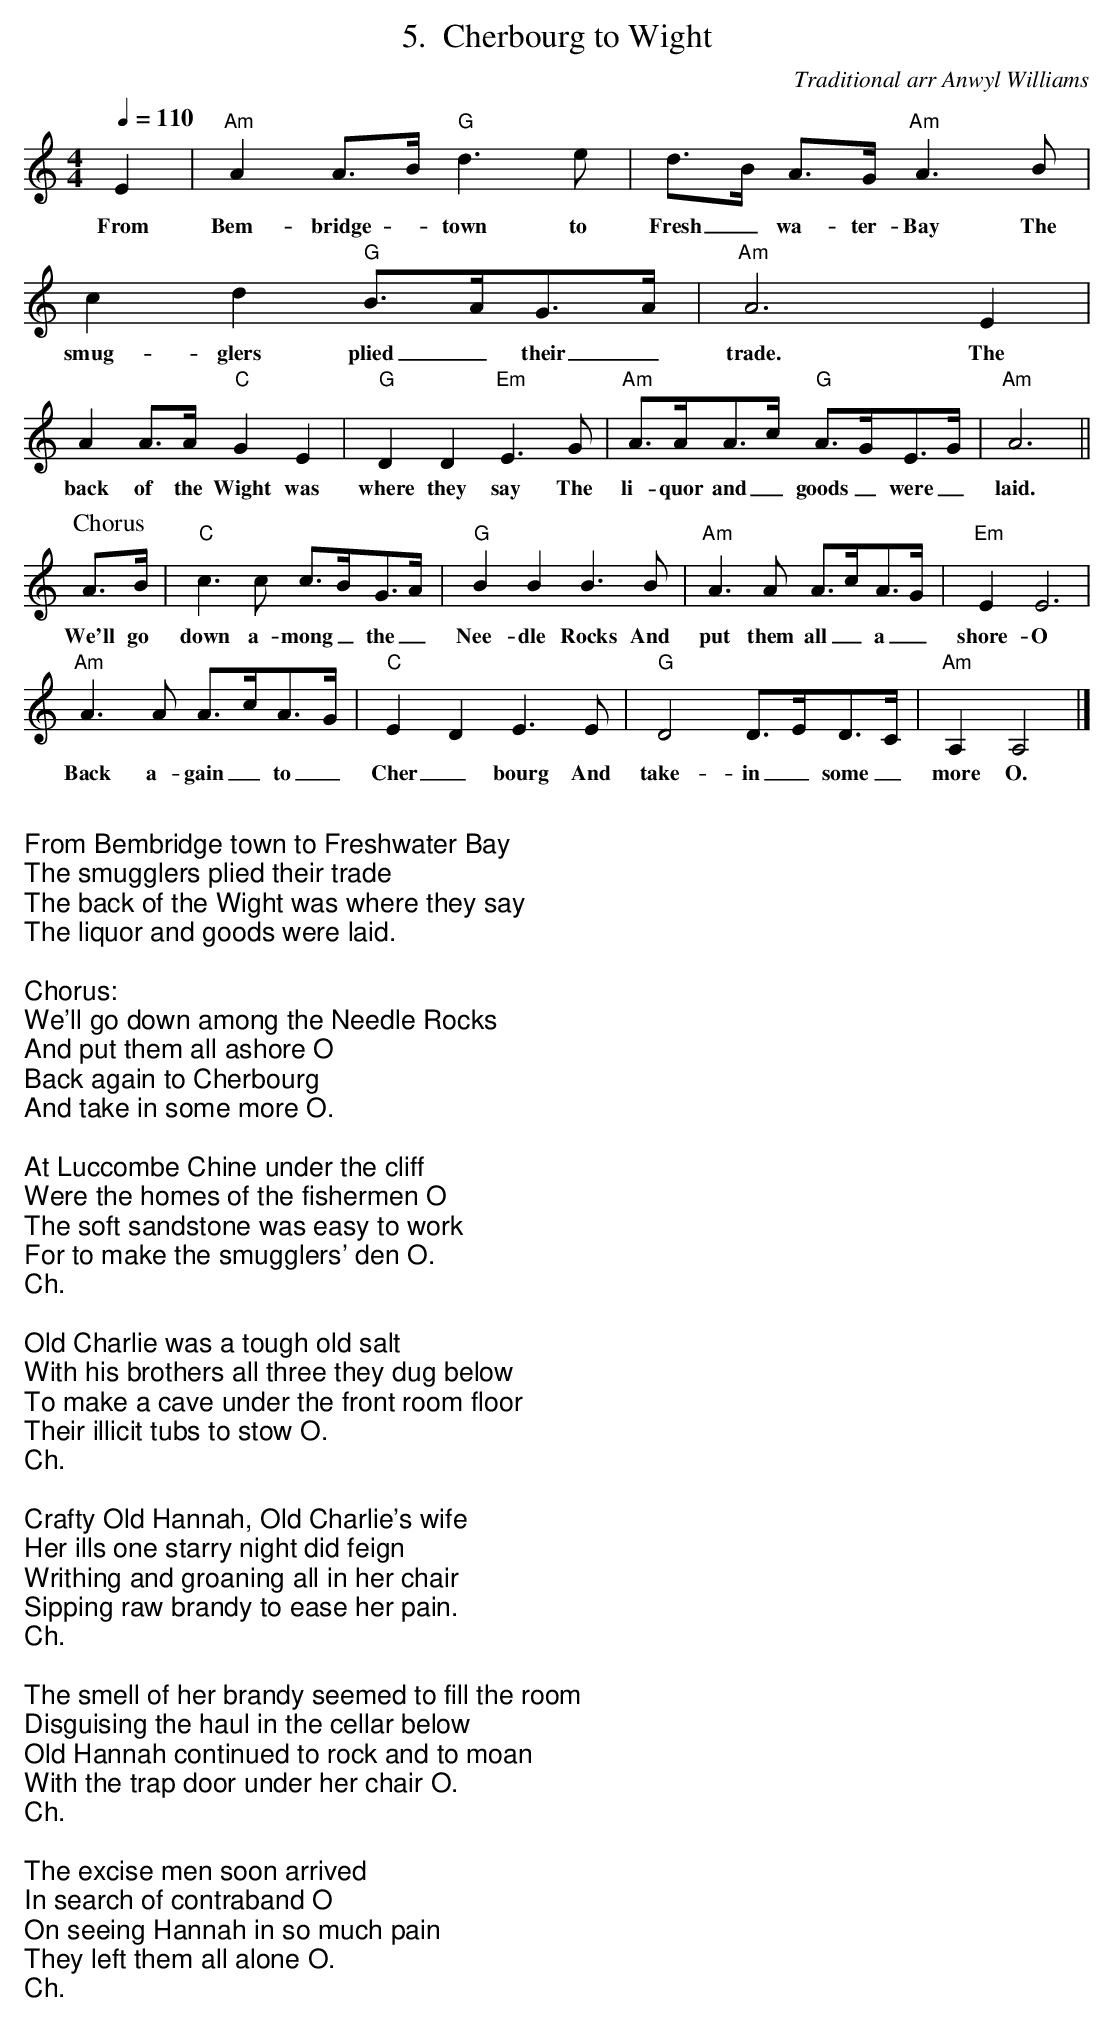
X:1
T:Cherbourg to Wight
C: Traditional arr Anwyl Williams
M: 4/4
Q: 1/4=110
K: Am
E2|"Am"A2  A>B "G"d3e | d>B A>G "Am" A3B | c2 d2 "G" B>AG>A | "Am" A6E2 |
w:From Bem-bridge -town to Fresh_wa-ter-Bay The smug-glers plied _their _trade. The
A2 A>A "C" G2E2 |"G" D2D2 "Em" E3 G |"Am" A>AA>c "G" A>GE>G | "Am" A6||
w:back of the Wight was where they say  The li-quor and _goods _were _laid.
P: Chorus
A>B|"C" c3c c>BG>A |"G" B2B2B3B |"Am" A3A A>cA>G |"Em" E2 E6 |
w:We'll go down a-mong_ the _ Nee-dle Rocks  And put them all _a_shore-O
"Am" A3A A>cA>G |"C" E2D2E3 E |"G" D4D>ED>C |"Am" A,2 A,4|]
w:Back a-gain _to _Cher_bourg  And take- in_ some _more O.
%%newpage
W:From Bembridge town to Freshwater Bay
W:The smugglers plied their trade
W:The back of the Wight was where they say
W:The liquor and goods were laid.
W:
W:Chorus:
W:We'll go down among the Needle Rocks
W:And put them all ashore O
W:Back again to Cherbourg
W:And take in some more O.
W:
W:At Luccombe Chine under the cliff
W:Were the homes of the fishermen O
W:The soft sandstone was easy to work
W:For to make the smugglers' den O.
W: Ch.
W:
W:Old Charlie was a tough old salt
W:With his brothers all three they dug below
W:To make a cave under the front room floor
W:Their illicit tubs to stow O.
W:Ch.
W:
W:Crafty Old Hannah, Old Charlie's wife
W:Her ills one starry night did feign
W:Writhing and groaning all in her chair
W:Sipping raw brandy to ease her pain.
W:Ch.
W:
W:The smell of her brandy seemed to fill the room
W:Disguising the haul in the cellar below
W:Old Hannah continued to rock and to moan
W:With the trap door under her chair O.
W: Ch.
W:
W:The excise men soon arrived
W:In search of contraband O
W:On seeing Hannah in so much pain
W:They left them all alone O.
W:Ch.
